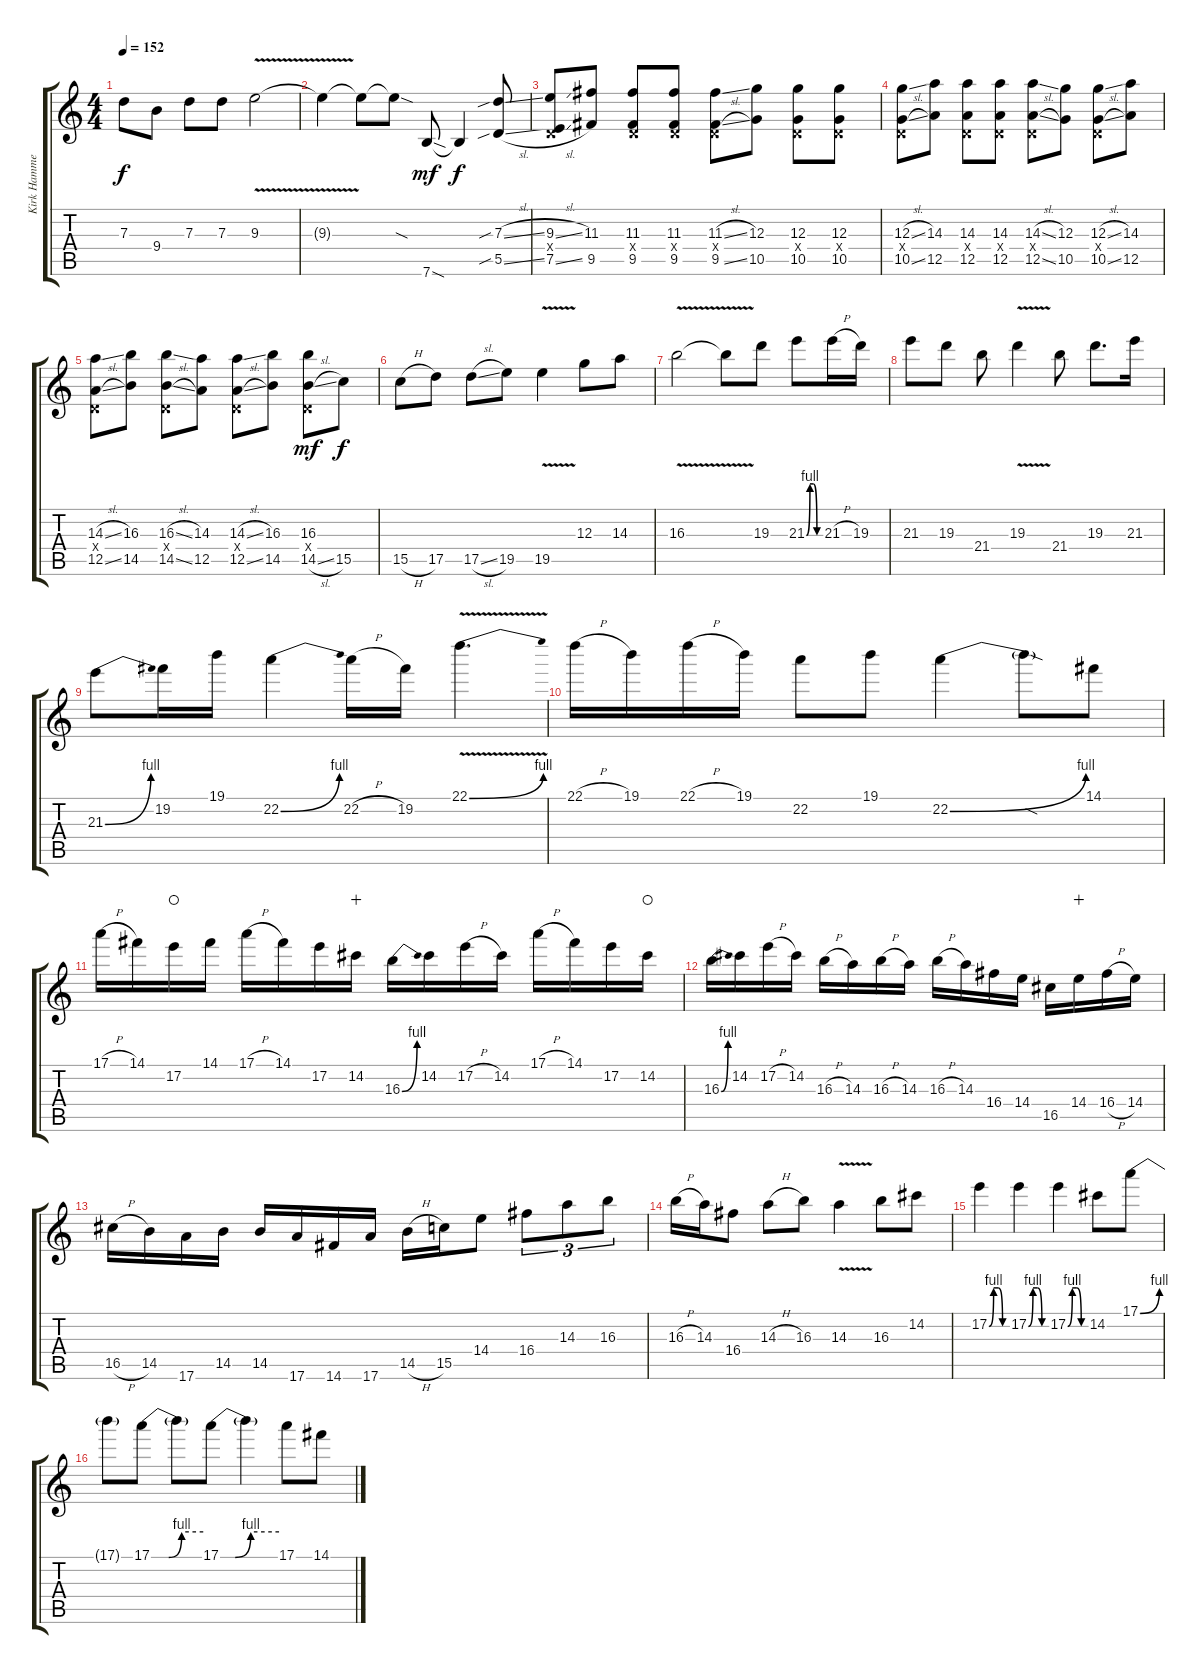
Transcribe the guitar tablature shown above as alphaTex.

\track ("Kirk Hammet" "Kirk Hamme") {instrument distortionguitar}
\staff {score tabs}
\tuning (E4 B3 G3 D3 A2 E2) {hide}
\ts (4 4)
\tempo 152
\clef g2
\ks c
7.3.8{dy f} 9.4.8 7.3.8 7.3.8 9.3{v}.2 |
9.3{t}.4 9.3{t}.8 9.3{sod t}.8 7.6{sod}.8{dy mf} 7.6{t}.4{dy f} (7.3{sib sl} 5.5{sib sl}).8 |
(9.3{sl} 0.4{x} 7.5{sl}).8 (11.3 9.5).8 (11.3 0.4{x} 9.5).8 (11.3 0.4{x} 9.5).8 (11.3{sl} 0.4{x} 9.5{sl}).8 (12.3 10.5).8 (12.3 0.4{x} 10.5).8 (12.3 0.4{x} 10.5).8 |
(12.3{sl} 0.4{x} 10.5{sl}).8 (14.3 12.5).8 (14.3 0.4{x} 12.5).8 (14.3 0.4{x} 12.5).8 (14.3{sl} 0.4{x} 12.5{sl}).8 (12.3 10.5).8 (12.3{sl} 0.4{x} 10.5{sl}).8 (14.3 12.5).8 |
(14.3{sl} 0.4{x} 12.5{sl}).8 (16.3 14.5).8 (16.3{sl} 0.4{x} 14.5{sl}).8 (14.3 12.5).8 (14.3{sl} 0.4{x} 12.5{sl}).8 (16.3 14.5).8 (16.3 0.4{x} 14.5{sl}).8{dy mf} 15.5.8{dy f} |
15.5{h}.8 17.5.8 17.5{sl}.8 19.5.8 19.5{v}.4 12.3.8 14.3.8 |
16.3{v}.2 16.3{t}.8 19.3.8 21.3{be (custom 0 0 15 4 30 4 45 0 60 0)}.8 21.3{h}.16 19.3.16 |
21.3.8 19.3.8 21.4.8 19.3{v}.4 21.4.8 19.3.8{d} 21.3.16 |
21.3{be (bend 0 0 60 4)}.8 19.2.16 19.1.16 22.2{be (bend 0 0 60 4)}.4 22.2{h}.16 19.2.16 22.1{be (bend 0 0 60 4) v}.4{d} |
22.1{h}.16 19.1.16 22.1{h}.16 19.1.16 22.2.8 19.1.8 22.2{be (bend 0 0 60 4)}.4 22.2{sod t}.8 14.1.8 |
17.1{h}.16 14.1.16 17.2.16{waho} 14.1.16 17.1{h}.16 14.1.16 17.2.16 14.2.16{wahc} 16.3{be (bend 0 0 60 4)}.16 14.2.16 17.2{h}.16 14.2.16 17.1{h}.16 14.1.16 17.2.16 14.2.16{waho} |
16.3{be (bend 0 0 60 4)}.16 14.2.16 17.2{h}.16 14.2.16 16.3{h}.16 14.3.16 16.3{h}.16 14.3.16 16.3{h}.16 14.3.16 16.4.16 14.4.16 16.5.16 14.4.16{wahc} 16.4{h}.16 14.4.16 |
16.5{h}.16 14.5.16 17.6.16 14.5.16 14.5.16 17.6.16 14.6.16 17.6.16 14.5{h}.16 15.5.16 14.4.8 16.4.8{tu (3 2)} 14.3.8{tu (3 2)} 16.3.8{tu (3 2)} |
16.3{h}.16 14.3.16 16.4.8 14.3{h}.8 16.3.8 14.3{v}.4 16.3.8 14.2.8 |
17.2{be (custom 0 0 15 4 30 4 45 0 60 0)}.4 17.2{be (custom 0 0 15 4 30 4 45 0 60 0)}.4 17.2{be (custom 0 0 15 4 30 4 45 0 60 0)}.4 14.2.8 17.1{be (bend 0 0 60 4)}.8 |
17.1{t}.8 17.1{be (custom 0 0 20 0 35 4 60 4)}.8 17.1{t}.8 17.1{be (custom 0 0 15 0 31 4 60 4)}.8 17.1{t}.4 17.1.8 14.1.8
